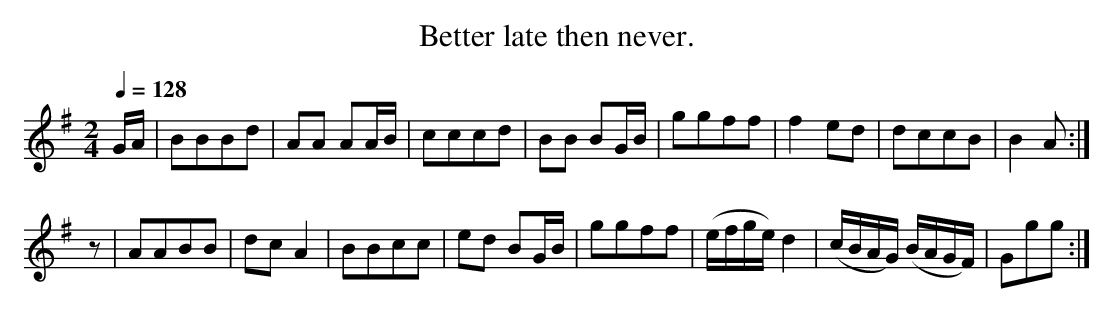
X:1
T:Better late then never.
M:2/4
L:1/8
Q:1/4=128
K:G
G/A/|BBBd|AA AA/B/|cccd|BB BG/B/|ggff| f2        ed| dccB       |B2A:|
z   |AABB|dc A2   |BBcc|ed BG/B/|ggff|(e/f/g/e/) d2|(c/B/A/G/) (B/A/G/F/)|Ggg:|
